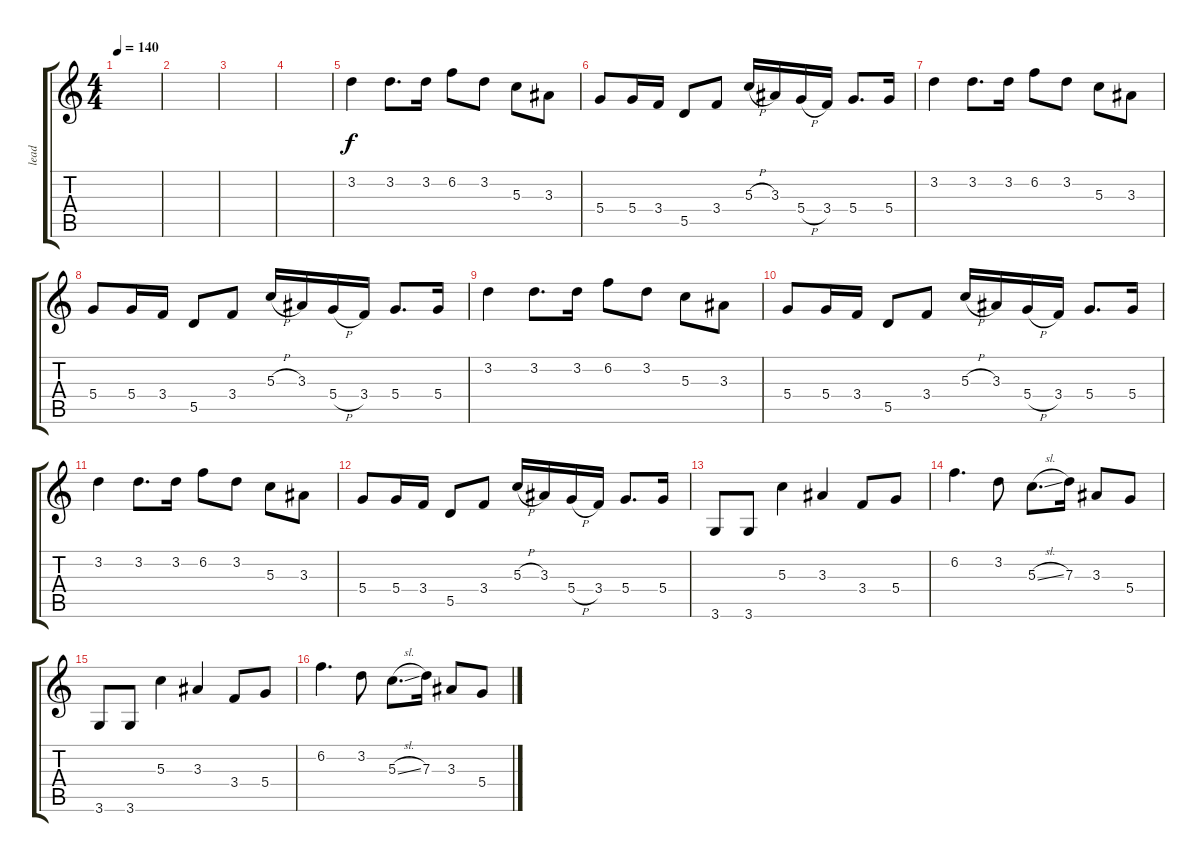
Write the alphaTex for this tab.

\track ("lead " "lead ") {instrument overdrivenguitar}
\staff {score tabs}
\tuning (E4 B3 G3 D3 A2 E2) {hide}
\ts (4 4)
\tempo 140
\clef g2
\ks c
|
|
|
|
3.2.4{dy f} 3.2.8{d} 3.2.16 6.2.8 3.2.8 5.3.8 3.3.8 |
5.4.8 5.4.16 3.4.16 5.5.8 3.4.8 5.3{h}.16 3.3.16 5.4{h}.16 3.4.16 5.4.8{d} 5.4.16 |
3.2.4 3.2.8{d} 3.2.16 6.2.8 3.2.8 5.3.8 3.3.8 |
5.4.8 5.4.16 3.4.16 5.5.8 3.4.8 5.3{h}.16 3.3.16 5.4{h}.16 3.4.16 5.4.8{d} 5.4.16 |
3.2.4 3.2.8{d} 3.2.16 6.2.8 3.2.8 5.3.8 3.3.8 |
5.4.8 5.4.16 3.4.16 5.5.8 3.4.8 5.3{h}.16 3.3.16 5.4{h}.16 3.4.16 5.4.8{d} 5.4.16 |
3.2.4 3.2.8{d} 3.2.16 6.2.8 3.2.8 5.3.8 3.3.8 |
5.4.8 5.4.16 3.4.16 5.5.8 3.4.8 5.3{h}.16 3.3.16 5.4{h}.16 3.4.16 5.4.8{d} 5.4.16 |
3.6.8 3.6.8 5.3.4 3.3.4 3.4.8 5.4.8 |
6.2.4{d} 3.2.8 5.3{sl}.8{d} 7.3.16 3.3.8 5.4.8 |
3.6.8 3.6.8 5.3.4 3.3.4 3.4.8 5.4.8 |
6.2.4{d} 3.2.8 5.3{sl}.8{d} 7.3.16 3.3.8 5.4.8
